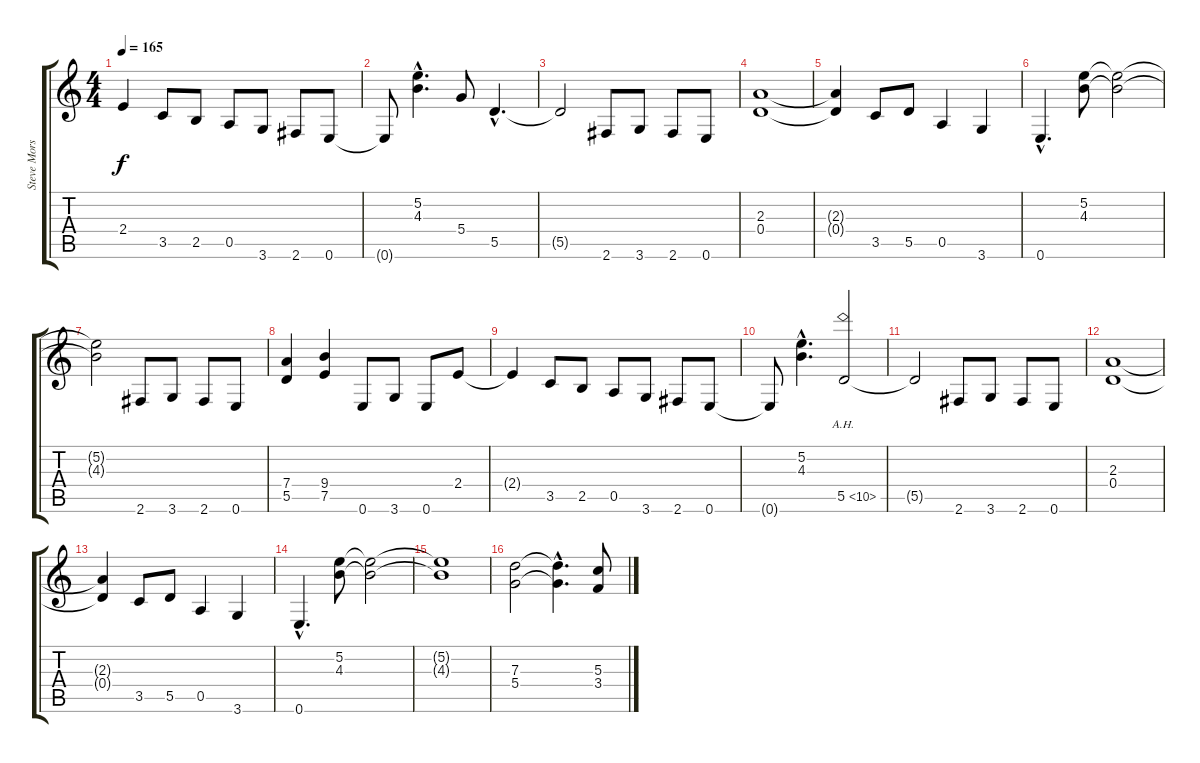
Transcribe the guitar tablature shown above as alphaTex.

\track ("Steve Morse" "Steve Mors") {instrument overdrivenguitar}
\staff {score tabs}
\tuning (E4 B3 G3 D3 A2 E2) {hide}
\ts (4 4)
\tempo 165
\clef g2
\ks c
2.4{t}.4{dy f} 3.5.8 2.5.8 0.5.8 3.6.8 2.6.8 0.6.8 |
0.6{t}.8 (5.2{hac} 4.3{hac}).4{d} 5.4.8 5.5{hac}.4{d} |
5.5{t}.2 2.6.8 3.6.8 2.6.8 0.6.8 |
(2.3 0.4).1 |
(2.3{t} 0.4{t}).4 3.5.8 5.5.8 0.5.4 3.6.4 |
0.6{hac}.4{d} (5.2 4.3).8 (5.2{t} 4.3{t}).2 |
(5.2{t} 4.3{t}).2 2.6.8 3.6.8 2.6.8 0.6.8 |
(7.4 5.5).4 (9.4 7.5).4 0.6.8 3.6.8 0.6.8 2.4.8 |
2.4{t}.4 3.5.8 2.5.8 0.5.8 3.6.8 2.6.8 0.6.8 |
0.6{t}.8 (5.2{hac} 4.3{hac}).4{d} 5.5{ah 5}.2 |
5.5{t}.2 2.6.8 3.6.8 2.6.8 0.6.8 |
(2.3 0.4).1 |
(2.3{t} 0.4{t}).4 3.5.8 5.5.8 0.5.4 3.6.4 |
0.6{hac}.4{d} (5.2 4.3).8 (5.2{t} 4.3{t}).2 |
(5.2{t} 4.3{t}).1 |
(7.3 5.4).2 (7.3{hac t} 5.4{hac t}).4{d} (5.3 3.4).8
